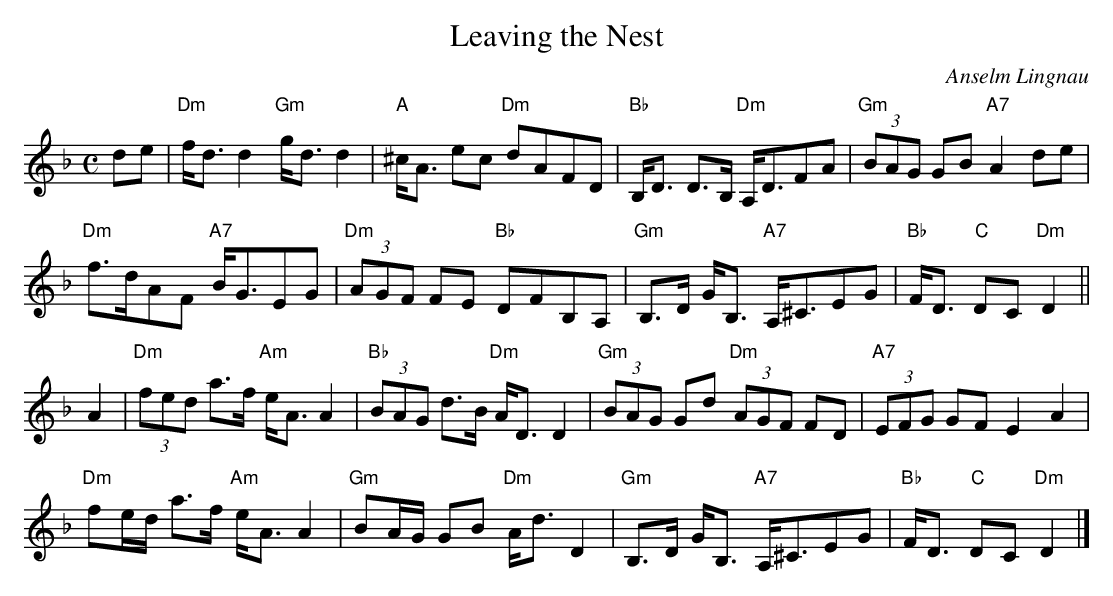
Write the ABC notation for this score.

X:1
T:Leaving the Nest
C:Anselm Lingnau
M:C
L:1/8
K:Dm
de|"Dm"f<d d2 "Gm"g<d d2|"A"^c<A ec "Dm"dAFD|\
   "Bb"B,<D D>B, "Dm"A,<DFA|"Gm"(3BAG GB "A7"A2 de|
   "Dm"f>dAF "A7"B<GEG|"Dm"(3AGF FE "Bb"DFB,A,|\
   "Gm"B,>D G<B, "A7"A,<^CEG|"Bb"F<D "C"DC "Dm"D2||
A2|"Dm"(3fed a>f "Am"e<A A2|"Bb"(3BAG d>B "Dm"A<D D2|\
   "Gm"(3BAG Gd "Dm"(3AGF FD|"A7"(3EFG GF E2 A2|
   "Dm"fe/d/ a>f "Am"e<A A2|"Gm"BA/G/ GB "Dm"A<d D2|\
   "Gm"B,>D G<B, "A7"A,<^CEG|"Bb"F<D "C"DC "Dm"D2|]
